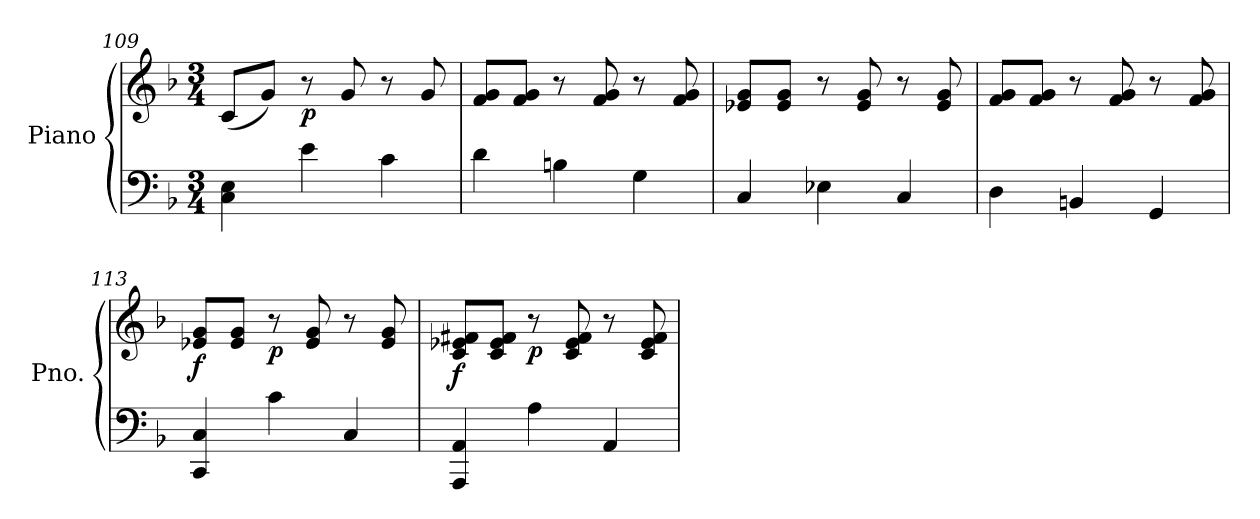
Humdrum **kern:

**kern	**kern	**dynam
*part1	*part1	*part1
*staff2	*staff1	*staff1/2
*I"Piano	*	*
*I'Pno.	*	*
*clefF4	*clefG2	*
*k[b-]	*k[b-]	*
*M3/4	*M3/4	*
=109	=109	=109
4C\ 4E\	(<8c/L	.
.	8g/J)	.
!	!	!LO:DY:b
4e\	8r	p
.	8g/	.
4c\	8r	.
.	8g/	.
!!LO:PB:g=z
=110	=110	=110
4d\	8f/ 8g/L	.
.	8f/ 8g/J	.
4Bn\	8r	.
.	8f/ 8g/	.
4G\	8r	.
.	8f/ 8g/	.
=111	=111	=111
4C/	8e-X/ 8g/L	.
.	8e-/ 8g/J	.
4E-X\	8r	.
.	8e-/ 8g/	.
4C/	8r	.
.	8e-/ 8g/	.
=112	=112	=112
4D\	8f/ 8g/L	.
.	8f/ 8g/J	.
4BBn/	8r	.
.	8f/ 8g/	.
4GG/	8r	.
.	8f/ 8g/	.
=113	=113	=113
!	!	!LO:DY:b
4CC/ 4C/	8e-X/ 8g/L	f
.	8e-/ 8g/J	.
!	!	!LO:DY:b
4c\	8r	p
.	8e-/ 8g/	.
4C/	8r	.
.	8e-/ 8g/	.
=114	=114	=114
!	!	!LO:DY:b
4AAA/ 4AA/	8c/ 8e-X/ 8f#X/L	f
.	8c/ 8e-/ 8f#/J	.
!	!	!LO:DY:b
4A\	8r	p
.	8c/ 8e-/ 8f#/	.
4AA/	8r	.
.	8c/ 8e-/ 8f#/	.
=	=	=
*-	*-	*-
